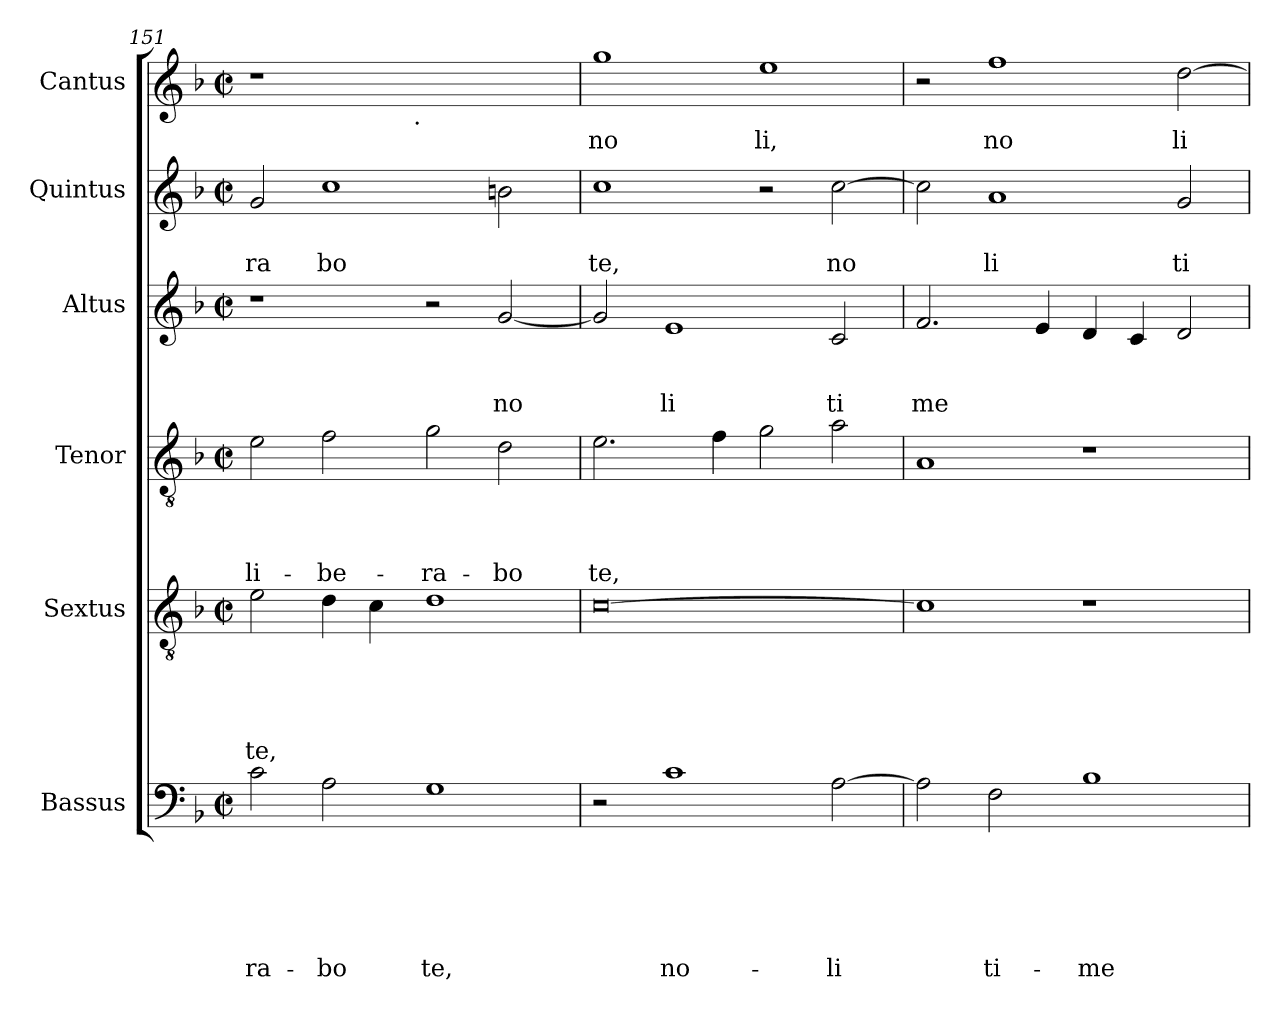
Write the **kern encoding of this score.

**kern	**text	**text	**text	**text	**text	**text	**kern	**text	**text	**text	**text	**text	**kern	**text	**text	**text	**text	**kern	**text	**text	**text	**kern	**text	**text	**kern	**text
*part6	*part6	*part6	*part6	*part6	*part6	*part6	*part5	*part5	*part5	*part5	*part5	*part5	*part4	*part4	*part4	*part4	*part4	*part3	*part3	*part3	*part3	*part2	*part2	*part2	*part1	*part1
*staff6	*staff6	*staff6	*staff6	*staff6	*staff6	*staff6	*staff5	*staff5	*staff5	*staff5	*staff5	*staff5	*staff4	*staff4	*staff4	*staff4	*staff4	*staff3	*staff3	*staff3	*staff3	*staff2	*staff2	*staff2	*staff1	*staff1
*I"Bassus	*	*	*	*	*	*	*I"Sextus	*	*	*	*	*	*I"Tenor	*	*	*	*	*I"Altus	*	*	*	*I"Quintus	*	*	*I"Cantus	*
!!LO:LB:g=z
*clefF4	*	*	*	*	*	*	*clefGv2	*	*	*	*	*	*clefGv2	*	*	*	*	*clefG2	*	*	*	*clefG2	*	*	*clefG2	*
*k[b-]	*	*	*	*	*	*	*k[b-]	*	*	*	*	*	*k[b-]	*	*	*	*	*k[b-]	*	*	*	*k[b-]	*	*	*k[b-]	*
*F:	*	*	*	*	*	*	*F:	*	*	*	*	*	*F:	*	*	*	*	*F:	*	*	*	*F:	*	*	*F:	*
*M2/2	*	*	*	*	*	*	*M2/2	*	*	*	*	*	*M2/2	*	*	*	*	*M2/2	*	*	*	*M2/2	*	*	*M2/2	*
*met(c|)	*	*	*	*	*	*	*met(c|)	*	*	*	*	*	*met(c|)	*	*	*	*	*met(c|)	*	*	*	*met(c|)	*	*	*met(c|)	*
=151	=151	=151	=151	=151	=151	=151	=151	=151	=151	=151	=151	=151	=151	=151	=151	=151	=151	=151	=151	=151	=151	=151	=151	=151	=151	=151
!	!	!	!	!	!	!LO:LY:b	!	!	!	!	!	!LO:LY:b	!	!	!	!	!LO:LY:b	!	!	!	!	!	!	!LO:LY:b	!	!
*	*	*	*	*	*	*	*	*	*	*	*	*	*	*	*	*	*	*	*	*	*	*	*	*	*^	*
2c\	.	.	.	.	.	ra-	2e\	.	.	.	.	te,	2e\	.	.	.	li-	1r	.	.	.	2g/	.	ra	1r	2ryy	.
!	!	!	!	!	!	!LO:LY:b	!	!	!	!	!	!	!	!	!	!	!LO:LY:b	!	!	!	!	!	!	!LO:LY:b	!	!	!
2A\	.	.	.	.	.	-bo	4d\	.	.	.	.	.	2f\	.	.	.	-be-	.	.	.	.	1cc	.	bo	.	4...ryy	.
.	.	.	.	.	.	.	4c\	.	.	.	.	.	.	.	.	.	.	.	.	.	.	.	.	.	.	.	.
!	!	!	!	!	!	!	!	!	!	!	!	!	!	!	!	!	!	!	!	!	!	!	!	!	!	!LO:TX:b:t=.	!
.	.	.	.	.	.	.	.	.	.	.	.	.	.	.	.	.	.	.	.	.	.	.	.	.	.	1ryy	.
!	!	!	!	!	!	!LO:LY:b	!	!	!	!	!	!	!	!	!	!	!LO:LY:b	!	!	!	!	!	!	!	!	!	!
1G	.	.	.	.	.	te,	1d	.	.	.	.	.	2g\	.	.	.	-ra-	2r	.	.	.	.	.	.	1ryy	.	.
!	!	!	!	!	!	!	!	!	!	!	!	!	!	!	!	!	!LO:LY:b	!	!	!	!LO:LY:b	!	!	!	!	!	!
.	.	.	.	.	.	.	.	.	.	.	.	.	2d\	.	.	.	-bo	[<2g/	.	.	no	2b\	.	.	.	.	.
.	.	.	.	.	.	.	.	.	.	.	.	.	.	.	.	.	.	.	.	.	.	.	.	.	.	32ryy	.
=152	=152	=152	=152	=152	=152	=152	=152	=152	=152	=152	=152	=152	=152	=152	=152	=152	=152	=152	=152	=152	=152	=152	=152	=152	=152	=152	=152
!	!	!	!	!	!	!	!	!	!	!	!	!	!	!	!	!	!LO:LY:b	!	!	!	!	!	!	!LO:LY:b	!	!	!LO:LY:b
*	*	*	*	*	*	*	*	*	*	*	*	*	*	*	*	*	*	*	*	*	*	*	*	*	*v	*v	*
2r	.	.	.	.	.	.	[>0c	.	.	.	.	.	2.e\	.	.	.	te,	2g/]	.	.	.	1cc	.	te,	1gg	no
!	!	!	!	!	!	!LO:LY:b	!	!	!	!	!	!	!	!	!	!	!	!	!	!	!LO:LY:b	!	!	!	!	!
1c	.	.	.	.	.	no-	.	.	.	.	.	.	.	.	.	.	.	1e	.	.	li	.	.	.	.	.
.	.	.	.	.	.	.	.	.	.	.	.	.	4f\	.	.	.	.	.	.	.	.	.	.	.	.	.
!	!	!	!	!	!	!	!	!	!	!	!	!	!	!	!	!	!	!	!	!	!	!	!	!	!	!LO:LY:b
.	.	.	.	.	.	.	.	.	.	.	.	.	2g\	.	.	.	.	.	.	.	.	2r	.	.	1ee	li,
!	!	!	!	!	!	!LO:LY:b	!	!	!	!	!	!	!	!	!	!	!	!	!	!	!LO:LY:b	!	!	!LO:LY:b	!	!
[>2A\	.	.	.	.	.	-li	.	.	.	.	.	.	2a\	.	.	.	.	2c/	.	.	ti	[>2cc\	.	no	.	.
=153	=153	=153	=153	=153	=153	=153	=153	=153	=153	=153	=153	=153	=153	=153	=153	=153	=153	=153	=153	=153	=153	=153	=153	=153	=153	=153
!	!	!	!	!	!	!	!	!	!	!	!	!	!	!	!	!	!	!	!	!	!LO:LY:b	!	!	!	!	!
2A\]	.	.	.	.	.	.	1c]	.	.	.	.	.	1A	.	.	.	.	2.f/	.	.	me	2cc\]	.	.	2r	.
!	!	!	!	!	!	!LO:LY:b	!	!	!	!	!	!	!	!	!	!	!	!	!	!	!	!	!	!LO:LY:b	!	!LO:LY:b
2F\	.	.	.	.	.	ti-	.	.	.	.	.	.	.	.	.	.	.	.	.	.	.	1a	.	li	1ff	no
.	.	.	.	.	.	.	.	.	.	.	.	.	.	.	.	.	.	4e/	.	.	.	.	.	.	.	.
!	!	!	!	!	!	!LO:LY:b	!	!	!	!	!	!	!	!	!	!	!	!	!	!	!	!	!	!	!	!
1B-	.	.	.	.	.	-me-	1r	.	.	.	.	.	1r	.	.	.	.	4d/	.	.	.	.	.	.	.	.
.	.	.	.	.	.	.	.	.	.	.	.	.	.	.	.	.	.	4c/	.	.	.	.	.	.	.	.
!	!	!	!	!	!	!	!	!	!	!	!	!	!	!	!	!	!	!	!	!	!	!	!	!LO:LY:b	!	!LO:LY:b
.	.	.	.	.	.	.	.	.	.	.	.	.	.	.	.	.	.	2d/	.	.	.	2g/	.	ti	[>2dd\	li
=	=	=	=	=	=	=	=	=	=	=	=	=	=	=	=	=	=	=	=	=	=	=	=	=	=	=
*-	*-	*-	*-	*-	*-	*-	*-	*-	*-	*-	*-	*-	*-	*-	*-	*-	*-	*-	*-	*-	*-	*-	*-	*-	*-	*-
